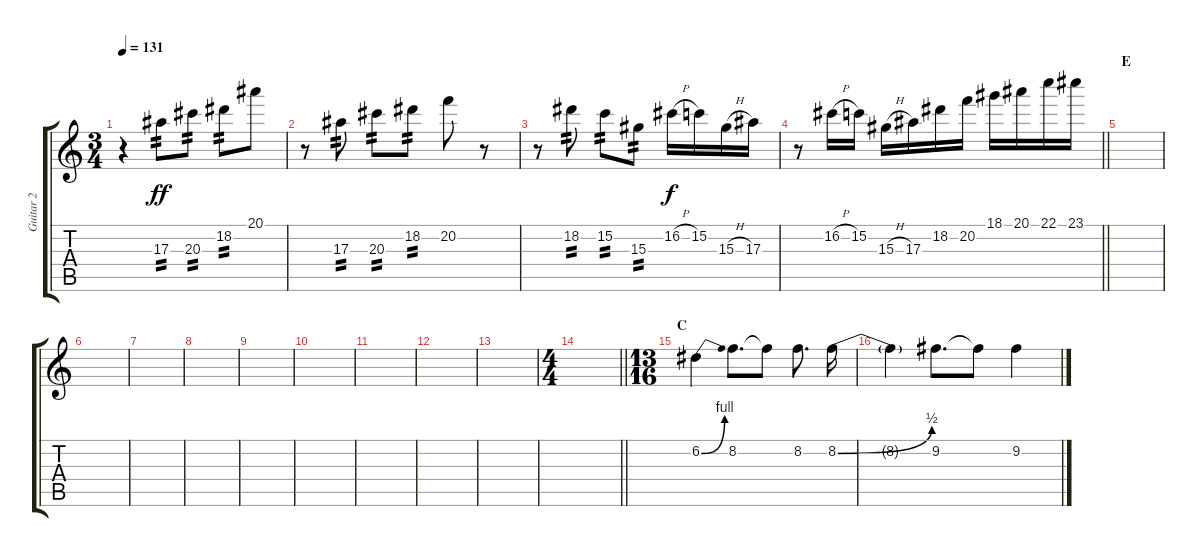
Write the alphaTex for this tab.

\track ("Guitar 2" "Guitar 2") {instrument distortionguitar}
\staff {score tabs}
\tuning (D4 A3 F3 C3 G2 C2) {hide}
\ts (3 4)
\tempo 131
\clef g2
\ks c
r.4{dy f} 17.3.8{tp 2 dy ff} 20.3.8{tp 2} 18.2.8{tp 2} 20.1.8 |
r.8 17.3.8{tp 2} 20.3.8{tp 2} 18.2.8{tp 2} 20.2.8 r.8 |
r.8 18.2.8{tp 2} 15.2.8{tp 2} 15.3.8{tp 2} 16.2{h}.16{dy f} 15.2.16 15.3{h}.16 17.3.16 |
\barLineRight lightlight
r.8 16.2{h}.16 15.2.16 15.3{h}.16 17.3.16 18.2.16 20.2.16 18.1.16 20.1.16 22.1.16 23.1.16 |
\section ("" "E")
|
|
|
|
|
|
|
|
|
\ts (4 4)
\barLineRight lightlight
|
\ts (13 16)
\section ("" "C")
6.2{be (bend 0 0 60 4)}.4{instrument distortionguitar} 8.2.8{d} 8.2{t}.8 8.2.8{d} 8.2{be (bend 0 0 60 2)}.16 |
8.2{t}.4 9.2.8{d} 9.2{t}.8 9.2.4
